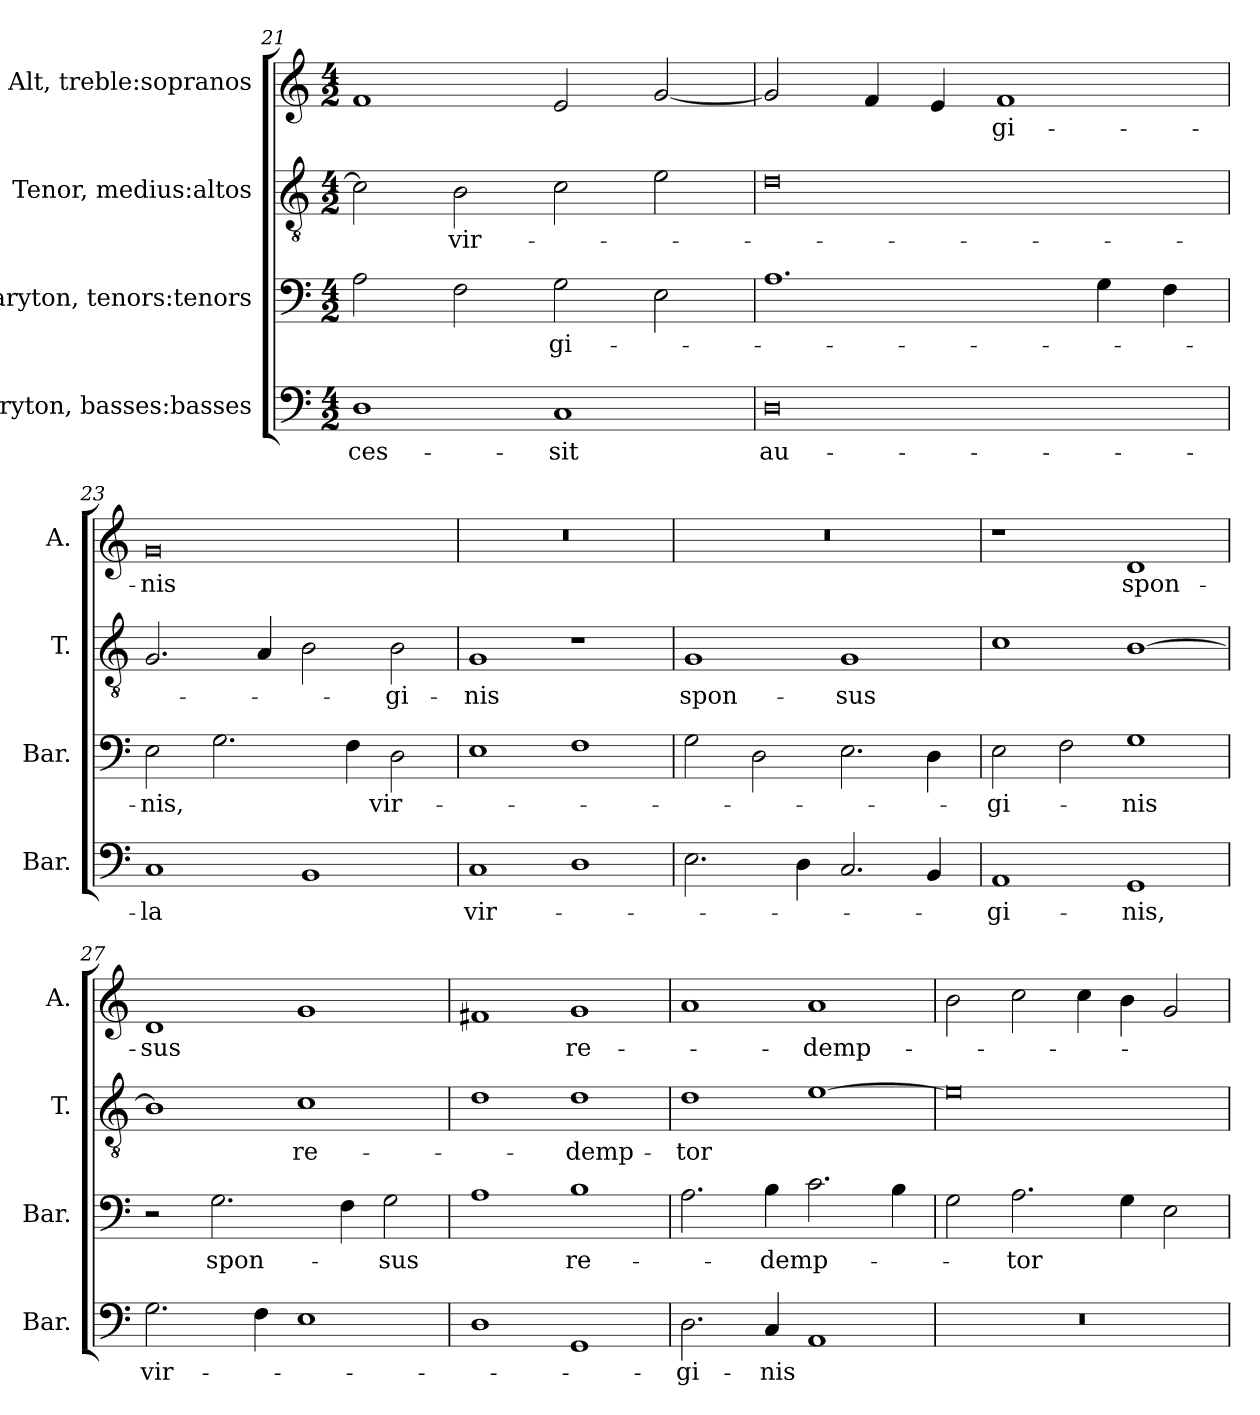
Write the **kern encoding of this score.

**kern	**text	**kern	**text	**kern	**text	**kern	**text
*part4	*part4	*part3	*part3	*part2	*part2	*part1	*part1
*staff4	*staff4	*staff3	*staff3	*staff2	*staff2	*staff1	*staff1
*I"Baryton, basses:basses	*	*I"Baryton, tenors:tenors	*	*I"Tenor, medius:altos	*	*I"Alt, treble:sopranos	*
*I'Bar.	*	*I'Bar.	*	*I'T.	*	*I'A.	*
*clefF4	*	*clefF4	*	*clefGv2	*	*clefG2	*
*k[]	*	*k[]	*	*k[]	*	*k[]	*
*M4/2	*	*M4/2	*	*M4/2	*	*M4/2	*
=21	=21	=21	=21	=21	=21	=21	=21
!	!LO:LY:b	!	!	!	!	!	!
1D	-ces-	2A\	.	2c\]	.	1f	.
!	!	!	!	!	!LO:LY:b	!	!
.	.	2F\	.	2B\	vir-	.	.
!	!LO:LY:b	!	!LO:LY:b	!	!	!	!
1C	-sit	2G\	-gi-	2c\	.	2e/	.
.	.	2E\	.	2e\	.	[2g/	.
=22	=22	=22	=22	=22	=22	=22	=22
!	!LO:LY:b	!	!	!	!	!	!
0D	au-	1.A	.	0d	.	2g/]	.
.	.	.	.	.	.	4f/	.
.	.	.	.	.	.	4e/	.
!	!	!	!	!	!	!	!LO:LY:b
.	.	.	.	.	.	1f	-gi-
.	.	4G\	.	.	.	.	.
.	.	4F\	.	.	.	.	.
=23	=23	=23	=23	=23	=23	=23	=23
!	!LO:LY:b	!	!LO:LY:b	!	!	!	!LO:LY:b
1C	-la	2E\	-nis,	2.G/	.	0g	-nis
.	.	2.G\	.	.	.	.	.
.	.	.	.	4A/	.	.	.
1BB	.	.	.	2B\	.	.	.
.	.	4F\	.	.	.	.	.
!	!	!	!LO:LY:b	!	!LO:LY:b	!	!
.	.	2D\	vir-	2B\	-gi-	.	.
=24	=24	=24	=24	=24	=24	=24	=24
!	!LO:LY:b	!	!	!	!LO:LY:b	!	!
1C	vir-	1E	.	1G	-nis	0r	.
1D	.	1F	.	1r	.	.	.
!!LO:LB:g=z
=25	=25	=25	=25	=25	=25	=25	=25
!	!	!	!	!	!LO:LY:b	!	!
2.E\	.	2G\	.	1G	spon-	0r	.
.	.	2D\	.	.	.	.	.
4D\	.	.	.	.	.	.	.
!	!	!	!	!	!LO:LY:b	!	!
2.C/	.	2.E\	.	1G	-sus	.	.
4BB/	.	4D\	.	.	.	.	.
=26	=26	=26	=26	=26	=26	=26	=26
!	!LO:LY:b	!	!LO:LY:b	!	!	!	!
1AA	-gi-	2E\	-gi-	1c	.	1r	.
.	.	2F\	.	.	.	.	.
!	!LO:LY:b	!	!LO:LY:b	!	!	!	!LO:LY:b
1GG	-nis,	1G	-nis	[1B	.	1d	spon-
=27	=27	=27	=27	=27	=27	=27	=27
!	!LO:LY:b	!	!	!	!	!	!LO:LY:b
2.G\	vir-	2r	.	1B]	.	1d	-sus
!	!	!	!LO:LY:b	!	!	!	!
.	.	2.G\	spon-	.	.	.	.
4F\	.	.	.	.	.	.	.
!	!	!	!	!	!LO:LY:b	!	!
1E	.	.	.	1c	re-	1g	.
.	.	4F\	.	.	.	.	.
!	!	!	!LO:LY:b	!	!	!	!
.	.	2G\	-sus	.	.	.	.
=28	=28	=28	=28	=28	=28	=28	=28
1D	.	1A	.	1d	.	1f#X	.
!	!	!	!LO:LY:b	!	!LO:LY:b	!	!LO:LY:b
1GG	.	1B	re-	1d	-demp-	1g	re-
=29	=29	=29	=29	=29	=29	=29	=29
!	!LO:LY:b	!	!	!	!LO:LY:b	!	!
2.D\	-gi-	2.A\	.	1d	-tor	1a	.
!	!LO:LY:b	!	!LO:LY:b	!	!	!	!
4C/	-nis	4B\	-demp-	.	.	.	.
!	!	!	!	!	!	!	!LO:LY:b
1AA	.	2.c\	.	[1e	.	1a	-demp-
.	.	4B\	.	.	.	.	.
=30	=30	=30	=30	=30	=30	=30	=30
0r	.	2G\	.	0e]	.	2b\	.
!	!	!	!LO:LY:b	!	!	!	!
.	.	2.A\	-tor	.	.	2cc\	.
.	.	.	.	.	.	4cc\	.
.	.	4G\	.	.	.	4b\	.
.	.	2E\	.	.	.	2g/	.
=	=	=	=	=	=	=	=
*-	*-	*-	*-	*-	*-	*-	*-
